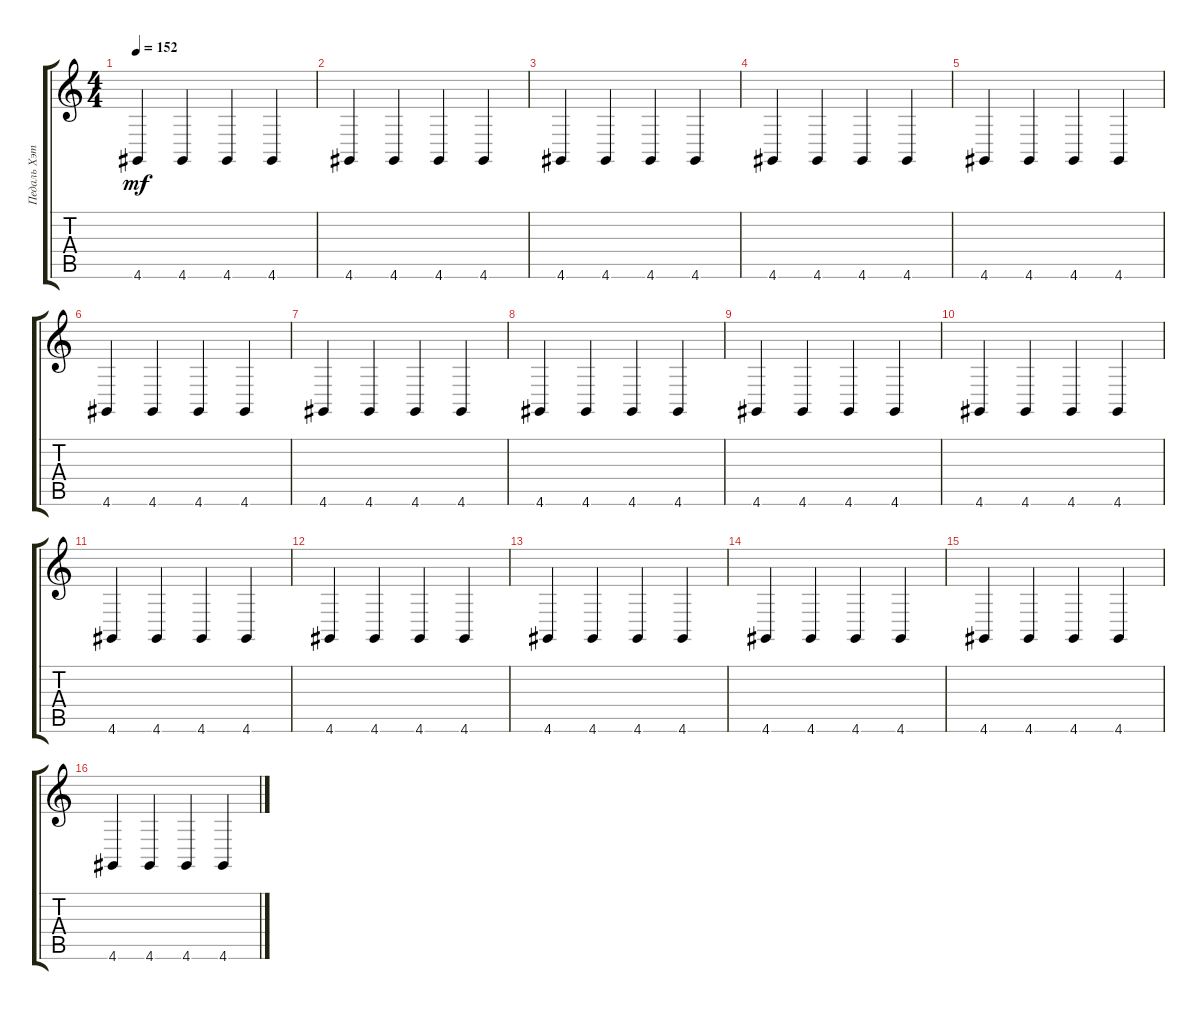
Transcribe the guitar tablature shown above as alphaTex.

\track ("Педаль Хэт" "Педаль Хэт") {instrument acousticgrandpiano}
\staff {score tabs}
\tuning (E4 B3 G3 D3 A2 E2) {hide}
\ts (4 4)
\tempo 152
\clef g2
\ks c
4.6.4{dy mf} 4.6.4 4.6.4 4.6.4 |
4.6.4 4.6.4 4.6.4 4.6.4 |
4.6.4 4.6.4 4.6.4 4.6.4 |
4.6.4 4.6.4 4.6.4 4.6.4 |
4.6.4 4.6.4 4.6.4 4.6.4 |
4.6.4 4.6.4 4.6.4 4.6.4 |
4.6.4 4.6.4 4.6.4 4.6.4 |
4.6.4 4.6.4 4.6.4 4.6.4 |
4.6.4 4.6.4 4.6.4 4.6.4 |
4.6.4 4.6.4 4.6.4 4.6.4 |
4.6.4 4.6.4 4.6.4 4.6.4 |
4.6.4 4.6.4 4.6.4 4.6.4 |
4.6.4 4.6.4 4.6.4 4.6.4 |
4.6.4 4.6.4 4.6.4 4.6.4 |
4.6.4 4.6.4 4.6.4 4.6.4 |
4.6.4 4.6.4 4.6.4 4.6.4
